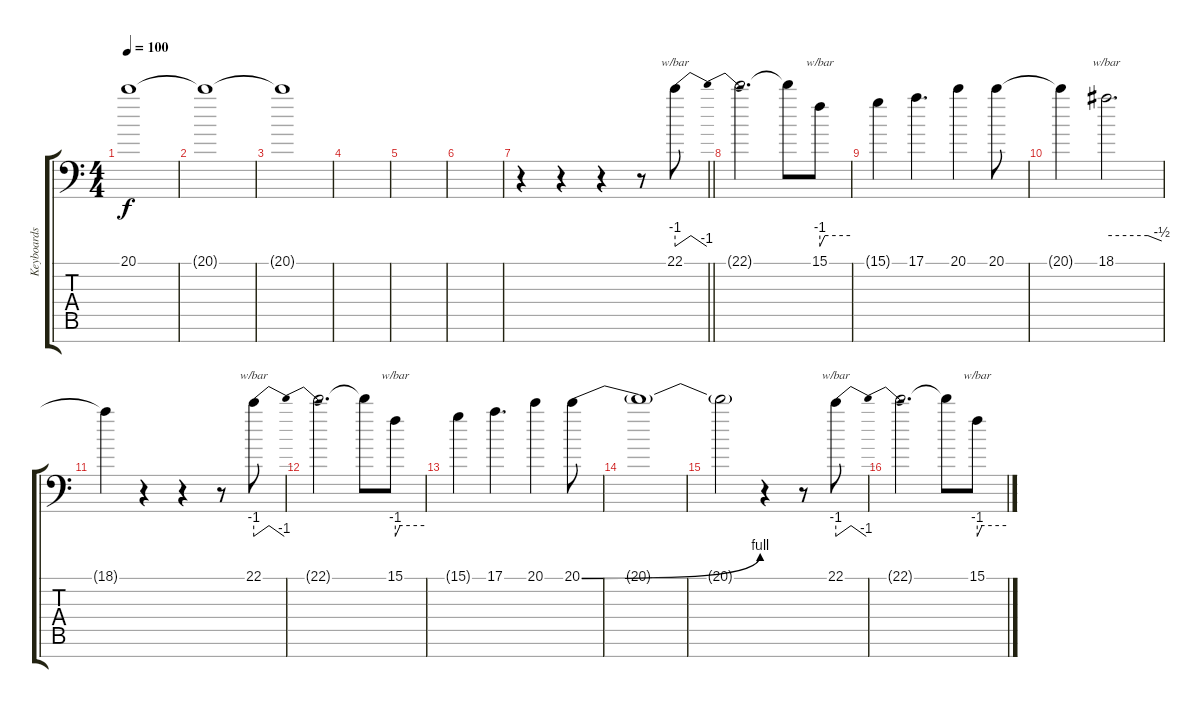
\track ("Keyboards (Vili Itäpelto)" "Keyboards ") {instrument lead2sawtooth}
\staff {score tabs}
\tuning (E4 B3 G3 D3 A2 D2 A1) {hide}
\ts (4 4)
\tempo 100
\clef f4
\ks c
20.1{t}.1{dy f} |
20.1{t}.1 |
20.1{t}.1 |
|
|
|
\barLineRight lightlight
r.4 r.4 r.4 r.8 22.1.8{tbe (dip default 0 -4 5 0 50 0 60 -4) instrument lead1square} |
\section ("" "")
22.1{t}.2{d} 22.1{t}.8 15.1.8{tbe (custom default 0 -4 10 0 60 0) instrument lead2sawtooth} |
15.1{t}.4 17.1.4{d} 20.1.4 20.1.8 |
20.1{t}.4 18.1.2{d tbe (custom default 0 0 45 0 60 -2)} |
18.1{t}.4 r.4 r.4 r.8 22.1.8{tbe (dip default 0 -4 5 0 50 0 60 -4) instrument lead1square} |
22.1{t}.2{d} 22.1{t}.8 15.1.8{tbe (custom default 0 -4 10 0 60 0) instrument lead2sawtooth} |
15.1{t}.4 17.1.4{d} 20.1.4 20.1{be (bend 0 0 60 4)}.8 |
20.1{t}.1 |
20.1{t}.2 r.4 r.8 22.1.8{tbe (dip default 0 -4 5 0 50 0 60 -4) instrument lead1square} |
22.1{t}.2{d} 22.1{t}.8 15.1.8{tbe (custom default 0 -4 10 0 60 0) instrument lead2sawtooth}
